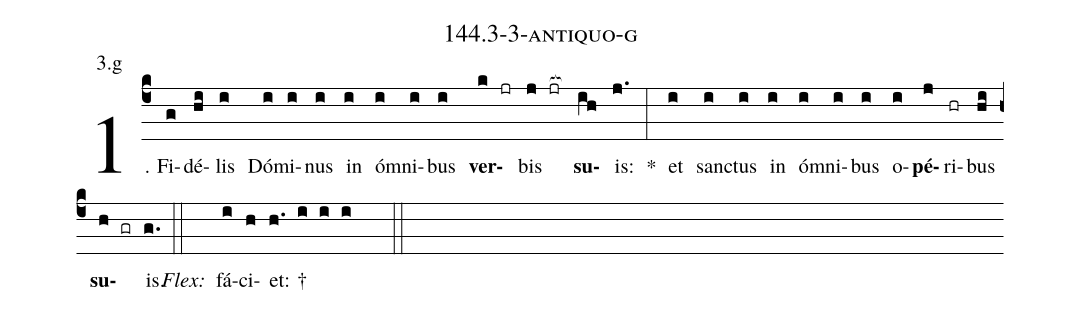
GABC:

name: 144.3-3-antiquo-g;
annotation: 3.g;
%%
(c4)1. Fi(g)dé(hi)lis(i) Dó(i)mi(i)nus(i) in(i) óm(i)ni(i)bus(i) <b>ver</b>(k jr)bis(j jr[ocb:1{]) <b>su</b>(ih[ocb:0}])is:(j.) *(:) et(i) sanc(i)tus(i) in(i) óm(i)ni(i)bus(i) o(i)<b>pé</b>(j)ri(hr)bus(hi) <b>su</b>(h gr)is.(g.) (::)
<i>Flex:</i>()  fá(i)ci(h)et: †(h. i i i  ::)
